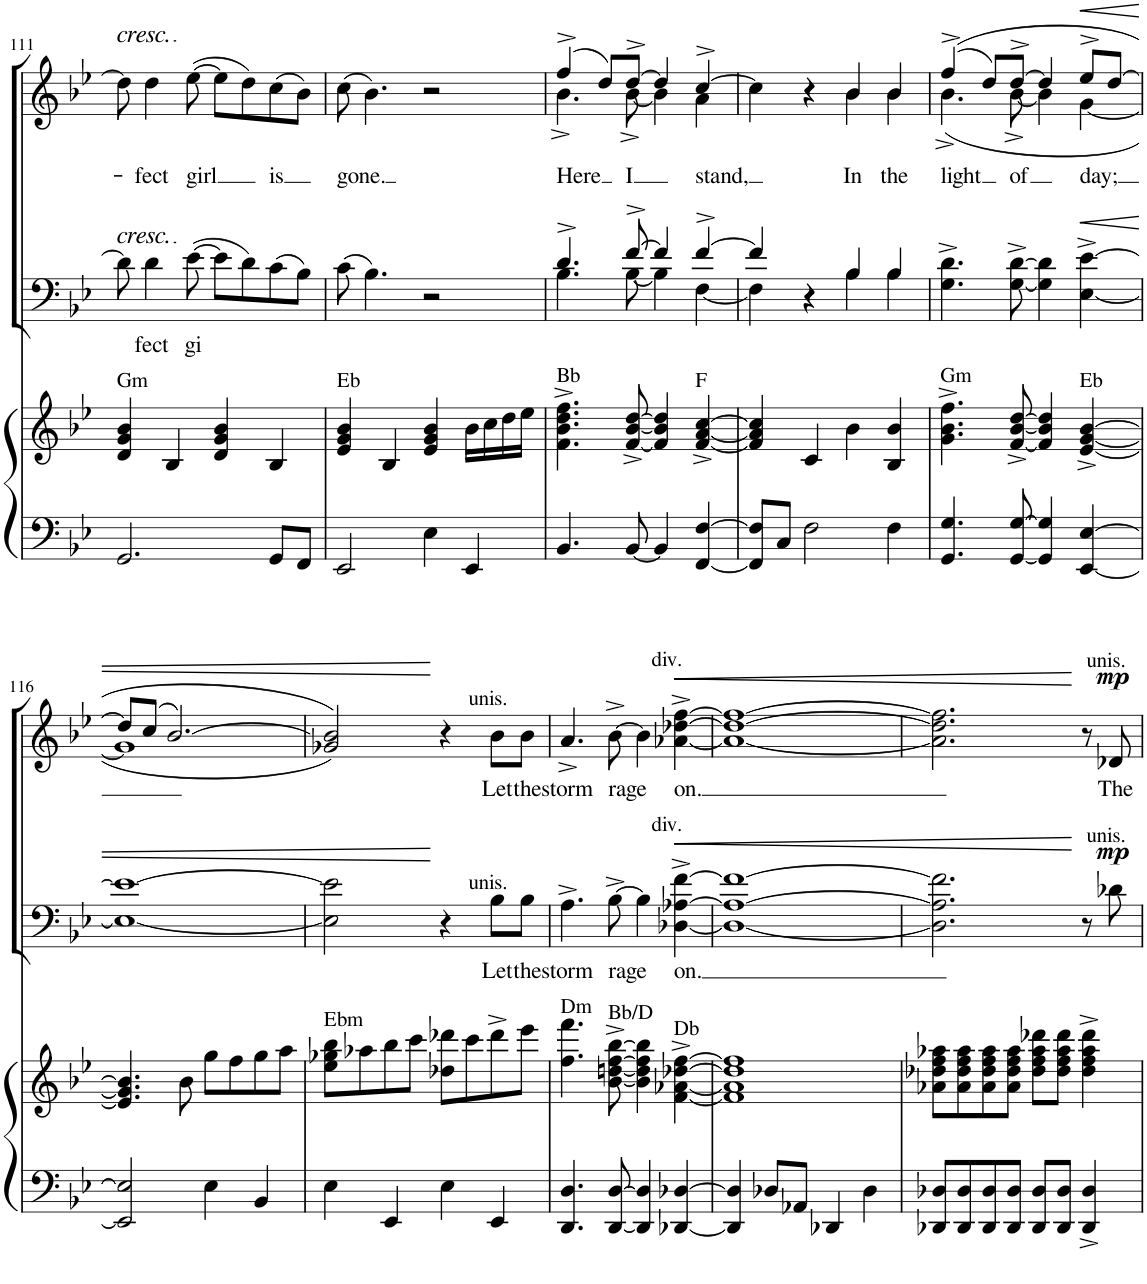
**kern	**kern	**kern	**text	**dynam	**kern	**text	**dynam
*part3	*part3	*part2	*part2	*part2	*part1	*part1	*part1
*staff4	*staff3	*staff2	*staff2	*staff2	*staff1	*staff1	*staff1
*I"Piano	*	*I"T B	*	*	*I"S A	*	*
*I'Pno	*	*	*	*	*	*	*
!!LO:PB:g=z
*clefF4	*clefG2	*clefF4	*	*	*clefG2	*	*
*k[b-e-]	*k[b-e-]	*k[b-e-]	*	*	*k[b-e-]	*	*
*M2/2	*M2/2	*M2/2	*	*	*M2/2	*	*
*met(c|)	*met(c|)	*met(c|)	*	*	*met(c|)	*	*
=111	=111	=111	=111	=111	=111	=111	=111
!	!	!	!	!	!LO:TX:a:i:t=cresc.	!	!
!	!	!LO:TX:a:i:t=cresc.	!	!	!	!	!
!	!LO:TX:a:t=Gm	!	!	!	!	!	!
2.GG/	4d/ 4g/ 4b-/	8d\]	.	.	8dd\]	.	.
!	!	!	!LO:LY:b	!	!	!LO:LY:b	!
.	.	4d\	-fect	.	4dd\	-fect	.
.	4B-/	.	.	.	.	.	.
!	!	!	!LO:LY:b	!	!	!LO:LY:b	!
.	.	([8e-\	gi	.	([8ee-\	girl	.
.	4d/ 4g/ 4b-/	8e-\L]	.	.	8ee-\L]	.	.
.	.	8d\)	.	.	8dd\)	.	.
!	!	!	!	!	!	!LO:LY:b	!
8GG/L	4B-/	(8c\	.	.	(8cc\	is	.
8FF/J	.	8B-\J)	.	.	8b-\J)	.	.
=112	=112	=112	=112	=112	=112	=112	=112
!	!LO:TX:a:t=Eb	!	!	!	!	!	!
!	!	!	!	!	!	!LO:LY:b	!
2EE-/	4e-/ 4g/ 4b-/	(8c\	.	.	(8cc\	gone.	.
.	.	4.B-\)	.	.	4.b-\)	.	.
.	4B-/	.	.	.	.	.	.
4E-\	4e-/ 4g/ 4b-/	2r	.	.	2r	.	.
4EE-/	16b-\LL	.	.	.	.	.	.
.	16cc\	.	.	.	.	.	.
.	16dd\	.	.	.	.	.	.
.	16ee-\JJ	.	.	.	.	.	.
=113	=113	=113	=113	=113	=113	=113	=113
*	*	*^	*	*	*	*	*
!	!LO:TX:a:t=Bb	!	!	!	!	!	!	!
!	!	!	!	!	!	!	!LO:LY:b	!
*	*	*	*	*	*	*^	*	*
4.BB-/	4.f\^ 4.b-\^ 4.dd\^ 4.ff\^	4.d^/	4.B-\	.	.	(4ff^/	4.b-^\	Here	.
.	.	.	.	.	.	8dd/L)	.	.	.
!	!	!	!	!	!	!	!	!LO:LY:b	!
[8BB-/	[8f/^ [8b-/^ [8dd/^	[8f^/	[8B-\	.	.	[8dd^/J	[8b-^\	I	.
4BB-/]	4f/] 4b-/] 4dd/]	4f/]	4B-\]	.	.	4dd/]	4b-\]	.	.
!	!LO:TX:a:t=F	!	!	!	!	!	!	!	!
!	!	!	!	!	!	!	!	!LO:LY:b	!
[4FF/ [4F/	[4f/^ [4a/^ [4cc/^	[4f^/	[4F\	.	.	[4cc^/	4a\	stand,	.
=114	=114	=114	=114	=114	=114	=114	=114	=114	=114
8FF/] 8F/]L	4f/] 4a/] 4cc/]	4f/]	4F\]	.	.	4cc\]	4ryy	.	.
8C/J	.	.	.	.	.	.	.	.	.
2F\	4c/	4r	4r	.	.	4r	4r	.	.
!	!	!	!	!	!	!	!	!LO:LY:b	!
.	4b-\	4B-/	4B-\	.	.	4b-/	4b-\	In	.
!	!	!	!	!	!	!	!	!LO:LY:b	!
4F\	4B-/ 4b-/	4B-/	4B-\	.	.	4b-/	4b-\	the	.
=115	=115	=115	=115	=115	=115	=115	=115	=115	=115
!	!LO:TX:a:t=Gm	!	!	!	!	!	!	!	!
!	!	!	!	!	!	!	!	!LO:LY:b	!
*	*	*v	*v	*	*	*	*	*	*
4.GG/ 4.G/	4.g\^ 4.b-\^ 4.ff\^	4.G\^ 4.d\^	.	.	((4ff^/	(4.b-^\	light	.
.	.	.	.	.	8dd/L)	.	.	.
!	!	!	!	!	!	!	!LO:LY:b	!
[8GG/ [8G/	[8f/^ [8b-/^ [8dd/^	[8G\^ [8d\^	.	.	[8dd^/J	[8b-^\	of	.
4GG/] 4G/]	4f/] 4b-/] 4dd/]	4G\] 4d\]	.	.	4dd/]	4b-\]	.	.
!	!LO:TX:a:t=Eb	!	!	!	!	!	!	!
!	!	!	!	!LO:HP:b	!	!	!LO:LY:b	!LO:HP:b
[4EE-/ [4E-/	[4e-/^ [4g/^ [4b-/^	[4E-\^ [4e-\^	.	<	8ee-^/L	[4g\	day;	<
.	.	.	.	.	[8dd/J	.	.	.
!!LO:LB:g=z	!!
=116	=116	=116	=116	=116	=116	=116	=116	=116
2EE-/] 2E-/]	4.e-/] 4.g/] 4.b-/]	1E-_ 1e-_	.	.	8dd/L]	1g]	.	.
.	.	.	.	.	(8cc/J	.	.	.
.	.	.	.	.	[2.b-/)	.	.	.
.	8b-\	.	.	.	.	.	.	.
4E-\	8gg\L	.	.	.	.	.	.	.
.	8ff\	.	.	.	.	.	.	.
4BB-/	8gg\	.	.	.	.	.	.	.
.	8aa\J	.	.	.	.	.	.	.
*	*	*	*	*	*v	*v	*	*
=117	=117	=117	=117	=117	=117	=117	=117
!	!LO:TX:a:t=Ebm	!	!	!	!	!	!
4E-\	8ee-\ 8gg-X\ 8bb-\L	2E-\] 2e-\]	.	.	2g-X/ 2b-/]))	.	.
.	8aa-X\	.	.	.	.	.	.
4EE-/	8bb-\	.	.	.	.	.	.
.	8ccc\J	.	.	.	.	.	.
4E-\	8dd-X\ 8ddd-X\L	4r	.	[	4r	.	[
.	8ccc\	.	.	.	.	.	.
!	!	!	!	!	!LO:TX:a:t=unis.	!	!
!	!	!LO:TX:a:t=unis.	!	!	!	!	!
!	!	!	!LO:LY:b	!	!	!LO:LY:b	!
4EE-/	8ddd-^\	8B-\L	Let	.	8b-\L	Let	.
!	!	!	!LO:LY:b	!	!	!LO:LY:b	!
.	8eee-\J	8B-\J	the	.	8b-\J	the	.
=118	=118	=118	=118	=118	=118	=118	=118
!	!LO:TX:a:t=Dm	!	!	!	!	!	!
!	!	!	!LO:LY:b	!	!	!LO:LY:b	!
4.DD/ 4.D/	4.ff\ 4.fff\	4.A^\	storm	.	4.a^/	storm	.
!	!LO:TX:a:t=Bb/D	!	!	!	!	!	!
!	!	!	!LO:LY:b	!	!	!LO:LY:b	!
[8DD/ [8D/	[8b-\^ [8ddn\^ [8ff\^ [8bb-\^	[8B-^\	rage	.	[8b-^\	rage	.
4DD/] 4D/]	4b-\] 4dd\] 4ff\] 4bb-\]	4B-\]	.	.	4b-\]	.	.
!	!	!	!	!	!LO:TX:a:t=div.	!	!
!	!	!LO:TX:a:t=div.	!	!	!	!	!
!	!LO:TX:a:t=Db	!	!	!	!	!	!
!	!	!	!LO:LY:b	!LO:HP:b	!	!LO:LY:b	!LO:HP:b
[4DD-X/ [4D-X/	[4f\^ [4a-X\^ [4dd-X\^ [4ff\^	[4D-X\^ [4A-X\^ [4f\^	on.	<	[4a-X\^ [4dd-X\^ [4ff\^	on.	<
=119	=119	=119	=119	=119	=119	=119	=119
4DD-/] 4D-/]	1f] 1a-] 1dd-] 1ff]	1D-_ 1A-_ 1f_	.	.	1a-_ 1dd-_ 1ff_	.	.
8D-X/L	.	.	.	.	.	.	.
8AA-X/J	.	.	.	.	.	.	.
4DD-X/	.	.	.	.	.	.	.
4D-\	.	.	.	.	.	.	.
=120	=120	=120	=120	=120	=120	=120	=120
8DD-X/ 8D-X/L	8a-X\ 8dd-X\ 8ff\ 8aa-X\L	2.D-\] 2.A-\] 2.f\]	.	.	2.a-\] 2.dd-\] 2.ff\]	.	.
8DD-/ 8D-/	8a-\ 8dd-\ 8ff\ 8aa-\	.	.	.	.	.	.
8DD-/ 8D-/	8a-\ 8dd-\ 8ff\ 8aa-\	.	.	.	.	.	.
8DD-/ 8D-/J	8a-\ 8dd-\ 8ff\ 8aa-\J	.	.	.	.	.	.
8DD-/ 8D-/L	8dd-\ 8ff\ 8aa-\ 8ddd-X\L	.	.	.	.	.	.
8DD-/ 8D-/J	8dd-\ 8ff\ 8aa-\ 8ddd-\J	.	.	.	.	.	.
4DD-/^ 4D-/^	4dd-\^ 4ff\^ 4aa-\^ 4ddd-\^	8r	.	[	8r	.	[
!	!	!	!	!	!LO:TX:a:t=unis.	!	!
!	!	!LO:TX:a:t=unis.	!	!	!	!	!
!	!	!	!	!LO:DY:a	!	!LO:LY:b	!LO:DY:a
.	.	8d-X\	.	mp	8d-X/	The	mp
=	=	=	=	=	=	=	=
*-	*-	*-	*-	*-	*-	*-	*-
